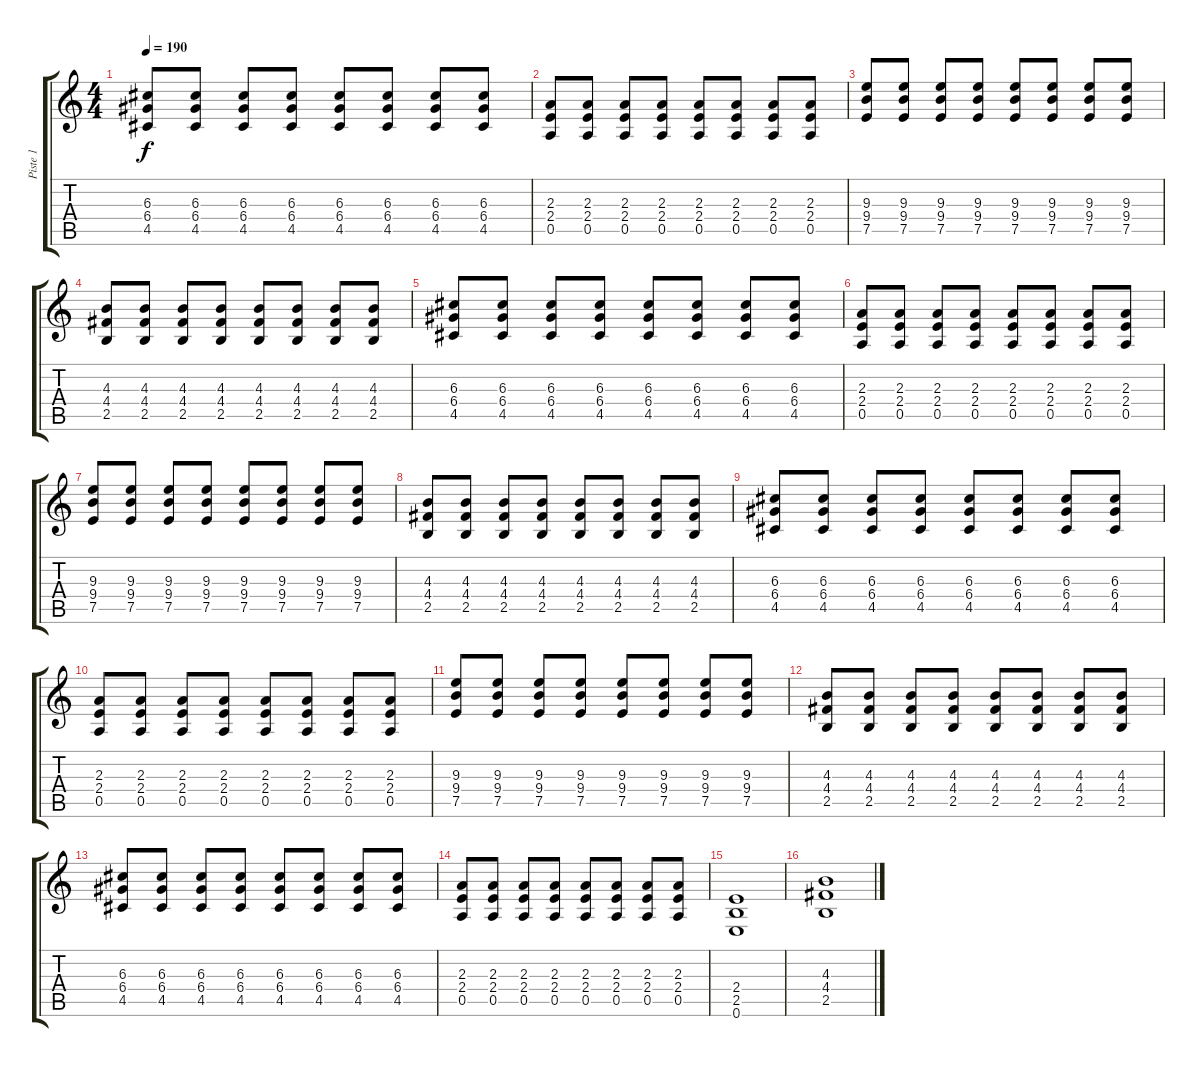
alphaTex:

\track ("Piste 1" "Piste 1") {instrument distortionguitar}
\staff {score tabs}
\tuning (E4 B3 G3 D3 A2 E2) {hide}
\ts (4 4)
\tempo 190
\clef g2
\ks c
(6.3 6.4 4.5).8{dy f} (6.3 6.4 4.5).8 (6.3 6.4 4.5).8 (6.3 6.4 4.5).8 (6.3 6.4 4.5).8 (6.3 6.4 4.5).8 (6.3 6.4 4.5).8 (6.3 6.4 4.5).8 |
(2.3 2.4 0.5).8 (2.3 2.4 0.5).8 (2.3 2.4 0.5).8 (2.3 2.4 0.5).8 (2.3 2.4 0.5).8 (2.3 2.4 0.5).8 (2.3 2.4 0.5).8 (2.3 2.4 0.5).8 |
(9.3 9.4 7.5).8{instrument distortionguitar} (9.3 9.4 7.5).8 (9.3 9.4 7.5).8 (9.3 9.4 7.5).8 (9.3 9.4 7.5).8 (9.3 9.4 7.5).8 (9.3 9.4 7.5).8 (9.3 9.4 7.5).8 |
(4.3 4.4 2.5).8 (4.3 4.4 2.5).8 (4.3 4.4 2.5).8 (4.3 4.4 2.5).8 (4.3 4.4 2.5).8 (4.3 4.4 2.5).8 (4.3 4.4 2.5).8 (4.3 4.4 2.5).8 |
(6.3 6.4 4.5).8 (6.3 6.4 4.5).8 (6.3 6.4 4.5).8 (6.3 6.4 4.5).8 (6.3 6.4 4.5).8 (6.3 6.4 4.5).8 (6.3 6.4 4.5).8 (6.3 6.4 4.5).8 |
(2.3 2.4 0.5).8 (2.3 2.4 0.5).8 (2.3 2.4 0.5).8 (2.3 2.4 0.5).8 (2.3 2.4 0.5).8 (2.3 2.4 0.5).8 (2.3 2.4 0.5).8 (2.3 2.4 0.5).8 |
(9.3 9.4 7.5).8{instrument distortionguitar} (9.3 9.4 7.5).8 (9.3 9.4 7.5).8 (9.3 9.4 7.5).8 (9.3 9.4 7.5).8 (9.3 9.4 7.5).8 (9.3 9.4 7.5).8 (9.3 9.4 7.5).8 |
(4.3 4.4 2.5).8 (4.3 4.4 2.5).8 (4.3 4.4 2.5).8 (4.3 4.4 2.5).8 (4.3 4.4 2.5).8 (4.3 4.4 2.5).8 (4.3 4.4 2.5).8 (4.3 4.4 2.5).8 |
(6.3 6.4 4.5).8 (6.3 6.4 4.5).8 (6.3 6.4 4.5).8 (6.3 6.4 4.5).8 (6.3 6.4 4.5).8 (6.3 6.4 4.5).8 (6.3 6.4 4.5).8 (6.3 6.4 4.5).8 |
(2.3 2.4 0.5).8 (2.3 2.4 0.5).8 (2.3 2.4 0.5).8 (2.3 2.4 0.5).8 (2.3 2.4 0.5).8 (2.3 2.4 0.5).8 (2.3 2.4 0.5).8 (2.3 2.4 0.5).8 |
(9.3 9.4 7.5).8{instrument distortionguitar} (9.3 9.4 7.5).8 (9.3 9.4 7.5).8 (9.3 9.4 7.5).8 (9.3 9.4 7.5).8 (9.3 9.4 7.5).8 (9.3 9.4 7.5).8 (9.3 9.4 7.5).8 |
(4.3 4.4 2.5).8 (4.3 4.4 2.5).8 (4.3 4.4 2.5).8 (4.3 4.4 2.5).8 (4.3 4.4 2.5).8 (4.3 4.4 2.5).8 (4.3 4.4 2.5).8 (4.3 4.4 2.5).8 |
(6.3 6.4 4.5).8 (6.3 6.4 4.5).8 (6.3 6.4 4.5).8 (6.3 6.4 4.5).8 (6.3 6.4 4.5).8 (6.3 6.4 4.5).8 (6.3 6.4 4.5).8 (6.3 6.4 4.5).8 |
(2.3 2.4 0.5).8 (2.3 2.4 0.5).8 (2.3 2.4 0.5).8 (2.3 2.4 0.5).8 (2.3 2.4 0.5).8 (2.3 2.4 0.5).8 (2.3 2.4 0.5).8 (2.3 2.4 0.5).8 |
(2.4 2.5 0.6).1 |
(4.3 4.4 2.5).1
